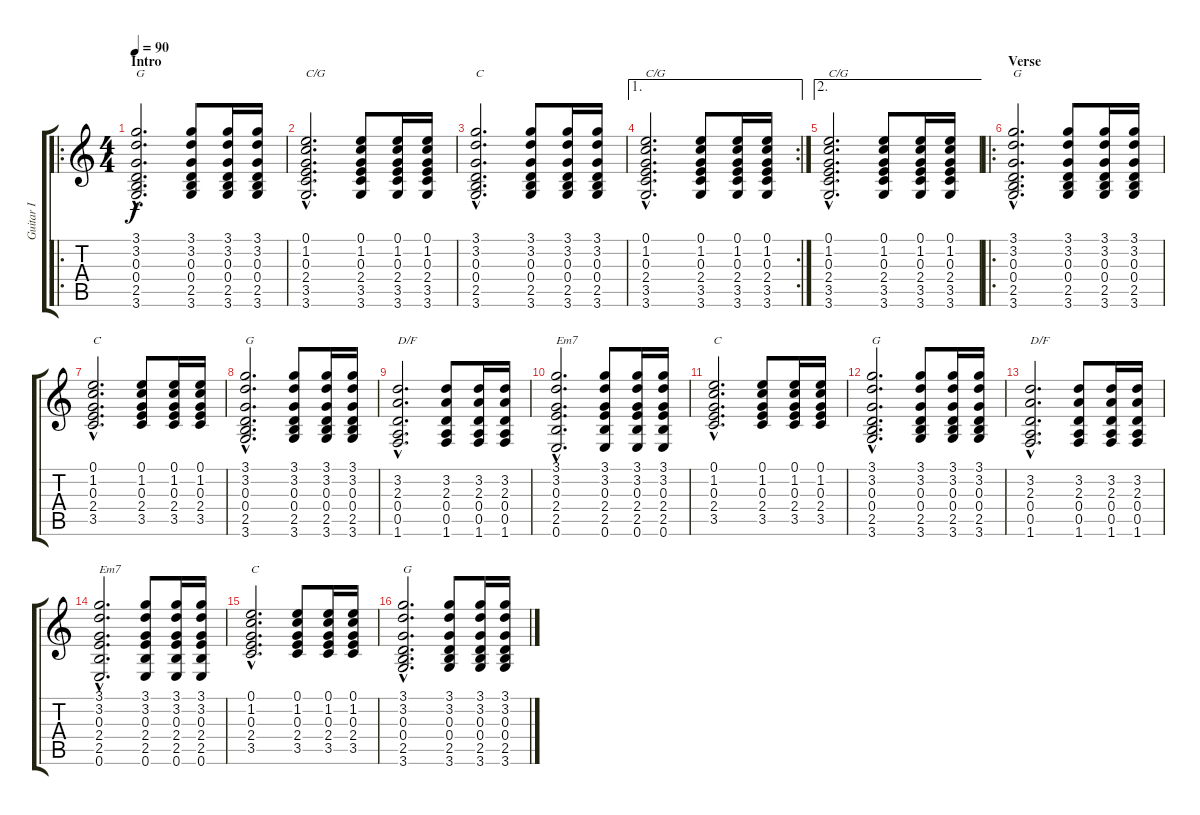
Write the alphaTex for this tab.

\track ("Guitar I" "Guitar I") {instrument acousticguitarsteel}
\staff {score tabs}
\tuning (E4 B3 G3 D3 A2 E2) {hide}
\ro
\ts (4 4)
\section ("" "Intro")
\tempo 90
\clef g2
\ks c
(3.1{hac} 3.2{hac} 0.3{hac} 0.4{hac} 2.5{hac} 3.6{hac}).2{d txt "G" dy f instrument acousticguitarsteel} (3.1 3.2 0.3 0.4 2.5 3.6).8 (3.1 3.2 0.3 0.4 2.5 3.6).16 (3.1 3.2 0.3 0.4 2.5 3.6).16 |
(0.1{hac} 1.2{hac} 0.3{hac} 2.4{hac} 3.5{hac} 3.6{hac}).2{d txt "C/G"} (0.1 1.2 0.3 2.4 3.5 3.6).8 (0.1 1.2 0.3 2.4 3.5 3.6).16 (0.1 1.2 0.3 2.4 3.5 3.6).16 |
(3.1{hac} 3.2{hac} 0.3{hac} 0.4{hac} 2.5{hac} 3.6{hac}).2{d txt "C"} (3.1 3.2 0.3 0.4 2.5 3.6).8 (3.1 3.2 0.3 0.4 2.5 3.6).16 (3.1 3.2 0.3 0.4 2.5 3.6).16 |
\ae 1
\rc 2
(0.1{hac} 1.2{hac} 0.3{hac} 2.4{hac} 3.5{hac} 3.6{hac}).2{d txt "C/G"} (0.1 1.2 0.3 2.4 3.5 3.6).8 (0.1 1.2 0.3 2.4 3.5 3.6).16 (0.1 1.2 0.3 2.4 3.5 3.6).16 |
\ae 2
(0.1{hac} 1.2{hac} 0.3{hac} 2.4{hac} 3.5{hac} 3.6{hac}).2{d txt "C/G"} (0.1 1.2 0.3 2.4 3.5 3.6).8 (0.1 1.2 0.3 2.4 3.5 3.6).16 (0.1 1.2 0.3 2.4 3.5 3.6).16 |
\ro
\section ("" "Verse")
(3.1{hac} 3.2{hac} 0.3{hac} 0.4{hac} 2.5{hac} 3.6{hac}).2{d txt "G"} (3.1 3.2 0.3 0.4 2.5 3.6).8 (3.1 3.2 0.3 0.4 2.5 3.6).16 (3.1 3.2 0.3 0.4 2.5 3.6).16 |
(0.1{hac} 1.2{hac} 0.3{hac} 2.4{hac} 3.5{hac}).2{d txt "C"} (0.1 1.2 0.3 2.4 3.5).8 (0.1 1.2 0.3 2.4 3.5).16 (0.1 1.2 0.3 2.4 3.5).16 |
(3.1{hac} 3.2{hac} 0.3{hac} 0.4{hac} 2.5{hac} 3.6{hac}).2{d txt "G"} (3.1 3.2 0.3 0.4 2.5 3.6).8 (3.1 3.2 0.3 0.4 2.5 3.6).16 (3.1 3.2 0.3 0.4 2.5 3.6).16 |
(3.2{hac} 2.3{hac} 0.4{hac} 0.5{hac} 1.6{hac}).2{d txt "D/F"} (3.2 2.3 0.4 0.5 1.6).8 (3.2 2.3 0.4 0.5 1.6).16 (3.2 2.3 0.4 0.5 1.6).16 |
(3.1{hac} 3.2{hac} 0.3{hac} 2.4{hac} 2.5{hac} 0.6{hac}).2{d txt "Em7"} (3.1 3.2 0.3 2.4 2.5 0.6).8 (3.1 3.2 0.3 2.4 2.5 0.6).16 (3.1 3.2 0.3 2.4 2.5 0.6).16 |
(0.1{hac} 1.2{hac} 0.3{hac} 2.4{hac} 3.5{hac}).2{d txt "C"} (0.1 1.2 0.3 2.4 3.5).8 (0.1 1.2 0.3 2.4 3.5).16 (0.1 1.2 0.3 2.4 3.5).16 |
(3.1{hac} 3.2{hac} 0.3{hac} 0.4{hac} 2.5{hac} 3.6{hac}).2{d txt "G"} (3.1 3.2 0.3 0.4 2.5 3.6).8 (3.1 3.2 0.3 0.4 2.5 3.6).16 (3.1 3.2 0.3 0.4 2.5 3.6).16 |
(3.2{hac} 2.3{hac} 0.4{hac} 0.5{hac} 1.6{hac}).2{d txt "D/F"} (3.2 2.3 0.4 0.5 1.6).8 (3.2 2.3 0.4 0.5 1.6).16 (3.2 2.3 0.4 0.5 1.6).16 |
(3.1{hac} 3.2{hac} 0.3{hac} 2.4{hac} 2.5{hac} 0.6{hac}).2{d txt "Em7"} (3.1 3.2 0.3 2.4 2.5 0.6).8 (3.1 3.2 0.3 2.4 2.5 0.6).16 (3.1 3.2 0.3 2.4 2.5 0.6).16 |
(0.1{hac} 1.2{hac} 0.3{hac} 2.4{hac} 3.5{hac}).2{d txt "C"} (0.1 1.2 0.3 2.4 3.5).8 (0.1 1.2 0.3 2.4 3.5).16 (0.1 1.2 0.3 2.4 3.5).16 |
(3.1{hac} 3.2{hac} 0.3{hac} 0.4{hac} 2.5{hac} 3.6{hac}).2{d txt "G"} (3.1 3.2 0.3 0.4 2.5 3.6).8 (3.1 3.2 0.3 0.4 2.5 3.6).16 (3.1 3.2 0.3 0.4 2.5 3.6).16
